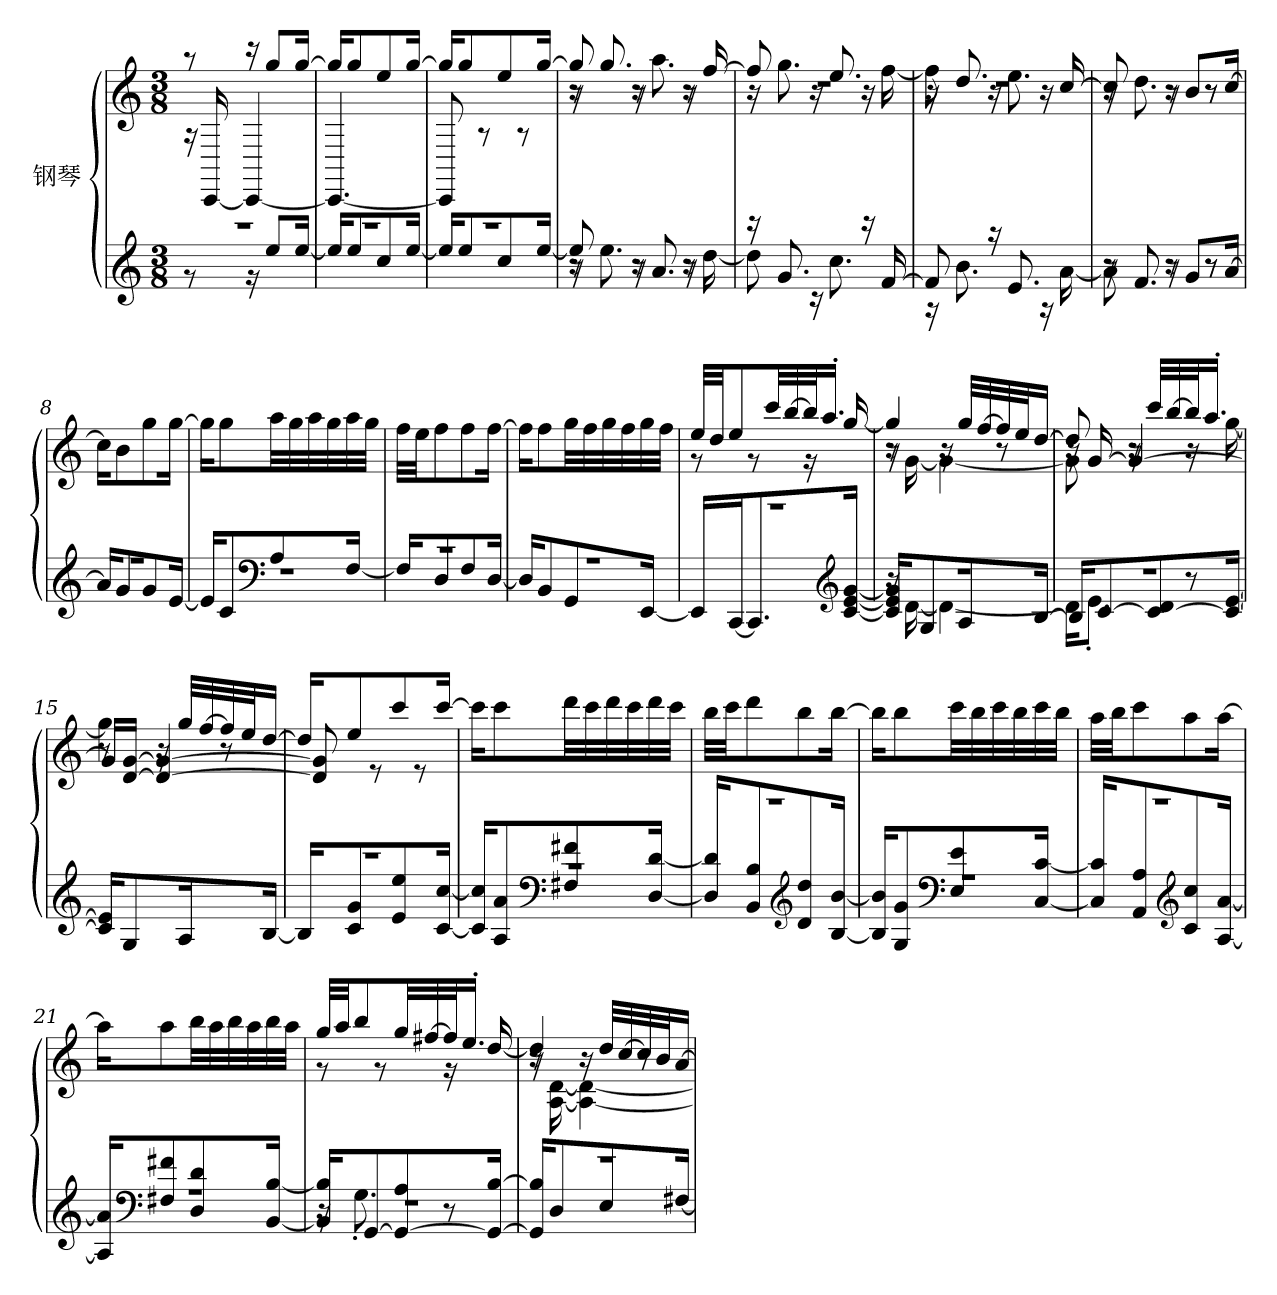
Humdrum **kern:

**kern	**kern
*part1	*part1
*staff2	*staff1
*I"钢琴	*
*clefG2	*clefG2
*k[]	*k[]
*M3/8	*M3/8
*MM100	*MM100
=1	=1
*^	*^
4.r	8r	8r	16r
.	.	.	[16CC/
.	16r	16r	4CC/_
.	8ee/L	8gg/L	.
.	[16ee/Jk	[16gg/Jk	.
=2	=2	=2	=2
4.r	16ee/KL]	16gg/KL]	4.CC/_
.	8ee/	8gg/	.
.	8cc/	8ee/	.
.	[16ee/Jk	[16gg/Jk	.
=3	=3	=3	=3
4.r	16ee/KL]	16gg/KL]	8CC/]
.	8ee/	8gg/	.
.	.	.	8r
.	8cc/	8ee/	.
.	.	.	8r
.	[16ee/Jk	[16gg/Jk	.
=4	=4	=4	=4
*	*^	*	*^
8r	16r	8ee/]	8gg/]	8r	16r
.	8.ee\	.	.	.	8.gg/
16r	.	8r	8r	16r	.
8.a/	.	.	.	8.aa\	.
.	16r	8r	8r	.	16r
.	[16dd\	.	.	.	[16ff/
*	*v	*v	*	*	*
=5	=5	=5	=5	=5
16r	8dd\]	4.r	16r	8ff/]
8.g/	.	.	8.gg\	.
.	16r	.	.	16r
.	8.cc\	.	.	8.ee/
16r	.	.	16r	.
[16f/	.	.	[16ff\	.
!!LO:LB:g=z	!!	!!
=6	=6	=6	=6	=6
8f/]	16r	4.r	8ff\]	16r
.	8.b\	.	.	8.dd/
16r	.	.	16r	.
8.e/	.	.	8.ee\	.
.	16r	.	.	16r
.	[16a\	.	.	[16cc/
=7	=7	=7	=7	=7
*	*^	*	*	*
16r	8a\]	8r	8r	16r	8cc/]
8.f/	.	.	.	8.dd\	.
.	8r	16r	16r	.	8r
.	.	8g/L	8b/L	.	.
8r	8r	.	.	8r	8r
.	.	[16a/Jk	[16cc/Jk	.	.
*	*v	*v	*	*	*
*	*	*v	*v	*v
=8	=8	=8
4.r	16a/KL]	16cc\KL]
.	8g/	8b\
.	8g/	8gg\
.	[16e/Jk	[16gg\Jk
=9	=9	=9
4.r	16e/KL]	16gg\KL]
.	8c/	8gg\
*clefF4	*	*
.	8A/	32aa\LL
.	.	32gg\
.	.	32aa\
.	.	32gg\
.	[16F/Jk	32aa\
.	.	32gg\JJJ
=10	=10	=10
4.r	16F/KL]	32ff\LLL
.	.	32ee\JJ
.	8D/	8ff\
.	8F/	8ff\
.	[16D/Jk	[16ff\Jk
!!LO:LB:g=z
=11	=11	=11
4.r	16D/KL]	16ff\KL]
.	8BB/	8ff\
.	8GG/	32gg\LL
.	.	32ff\
.	.	32gg\
.	.	32ff\
.	[16EE/Jk	32gg\
.	.	32ff\JJJ
=12	=12	=12
*	*	*^
4.r	16EE/LL]	32ee/LLL	8r
.	.	32dd/JJ	.
.	[16CC/J	8ee/	.
.	8.CC/]	.	8r
.	.	32ccc/LL	.
.	.	[32bb/	.
.	.	32bb/J]	16r
.	.	16.aa'/JJ	.
*clefG2	*	*	*
.	[16c/ [16e/ [16g/Jk	.	[16gg/
=13	=13	=13	=13
*	*^	*	*^
4.r	16r	16c/] 16e/] 16g/]KL	8r	16r	4gg/]
.	[16d\	8G/	.	[16g\	.
.	4d\_	.	16r	4g\_	.
.	.	8A/	32gg/LLL	.	.
.	.	.	[32ff/	.	.
.	.	.	32ff/]	.	8r
.	.	.	32ee/J	.	.
.	.	[16B/Jk	[16dd/JJ	.	.
=14	=14	=14	=14	=14	=14
4.r	16d\KL]	16B/KL]	8dd/]	8g\]	16r
.	8.e'\J	[8c/	.	.	[16g/
.	.	.	16r	8r	4g/_
.	.	8c/_ 8d/	32ccc/LLL	.	.
.	.	.	[32bb/	.	.
.	8r	.	32bb/J]	16r	.
.	.	.	16.aa'/JJ	.	.
.	.	16c/_ [16e/Jk	.	[16gg\	.
*	*v	*v	*	*	*
!!LO:LB:g=z	!!	!!
=15	=15	=15	=15	=15
4.r	16c/] 16e/]KL	8r	4gg\]	16g/LL]
.	8G/	.	.	[16d/ [16g/JJ
.	.	16r	.	4d/_ 4g/_
.	8A/	32gg/LLL	.	.
.	.	[32ff/	.	.
.	.	32ff/]	8r	.
.	.	32ee/J	.	.
.	[16B/Jk	[16dd/JJ	.	.
*	*	*	*v	*v
=16	=16	=16	=16
4.r	16B/KL]	16dd/KL]	8d/] 8g/]
.	8c/ 8g/	8ee/	.
.	.	.	8r
.	8e/ 8ee/	8ccc/	.
.	.	.	8r
.	[16c/ [16cc/Jk	[16ccc/Jk	.
*	*	*v	*v
=17	=17	=17
4.r	16c/] 16cc/]KL	16ccc\KL]
.	8A/ 8a/	8ccc\
*clefF4	*	*
.	8F#X/ 8f#X/	32ddd\LL
.	.	32ccc\
.	.	32ddd\
.	.	32ccc\
.	[16D/ [16d/Jk	32ddd\
.	.	32ccc\JJJ
=18	=18	=18
4.r	16D/] 16d/]KL	32bb\LLL
.	.	32ccc\JJ
.	8BB/ 8B/	8ddd\
*clefG2	*	*
.	8d/ 8dd/	8bb\
.	[16B/ [16b/Jk	[16bb\Jk
!!LO:LB:g=z
=19	=19	=19
4.r	16B/] 16b/]KL	16bb\KL]
.	8G/ 8g/	8bb\
*clefF4	*	*
.	8E/ 8e/	32ccc\LL
.	.	32bb\
.	.	32ccc\
.	.	32bb\
.	[16C/ [16c/Jk	32ccc\
.	.	32bb\JJJ
=20	=20	=20
4.r	16C/] 16c/]KL	32aa\LLL
.	.	32bb\JJ
.	8AA/ 8A/	8ccc\
*clefG2	*	*
.	8c/ 8cc/	8aa\
.	[16A/ [16a/Jk	[16aa\Jk
=21	=21	=21
4.r	16A/] 16a/]KL	16aa\KL]
*clefF4	*	*
.	8F#X/ 8f#X/	8aa\
.	8D/ 8d/	32bb\LL
.	.	32aa\
.	.	32bb\
.	.	32aa\
.	[16BB/ [16B/Jk	32bb\
.	.	32aa\JJJ
!!LO:LB:g=z
=22	=22	=22
*	*^	*^
4.r	16r	16BB/] 16B/]KL	32gg/LLL	8r
.	.	.	32aa/JJ	.
.	8.G'\	[8GG/	8bb/	.
.	.	.	.	8r
.	.	8GG/_ 8A/	32gg/LL	.
.	.	.	[32ff#X/	.
.	8r	.	32ff#/J]	16r
.	.	.	16.ee'/JJ	.
.	.	16GG/_ [16B/Jk	.	[16dd/
*	*v	*v	*	*
=23	=23	=23	=23
*	*	*	*^
4.r	16GG/] 16B/]KL	8r	16r	4dd/]
.	8D/	.	[16A\ [16d\	.
.	.	16r	4A\_ 4d\_	.
.	8E/	32dd/LLL	.	.
.	.	[32cc/	.	.
.	.	32cc/]	.	8r
.	.	32b/J	.	.
.	[16F#X/Jk	[16a/JJ	.	.
*v	*v	*	*	*
*	*v	*v	*v
=	=
*-	*-
